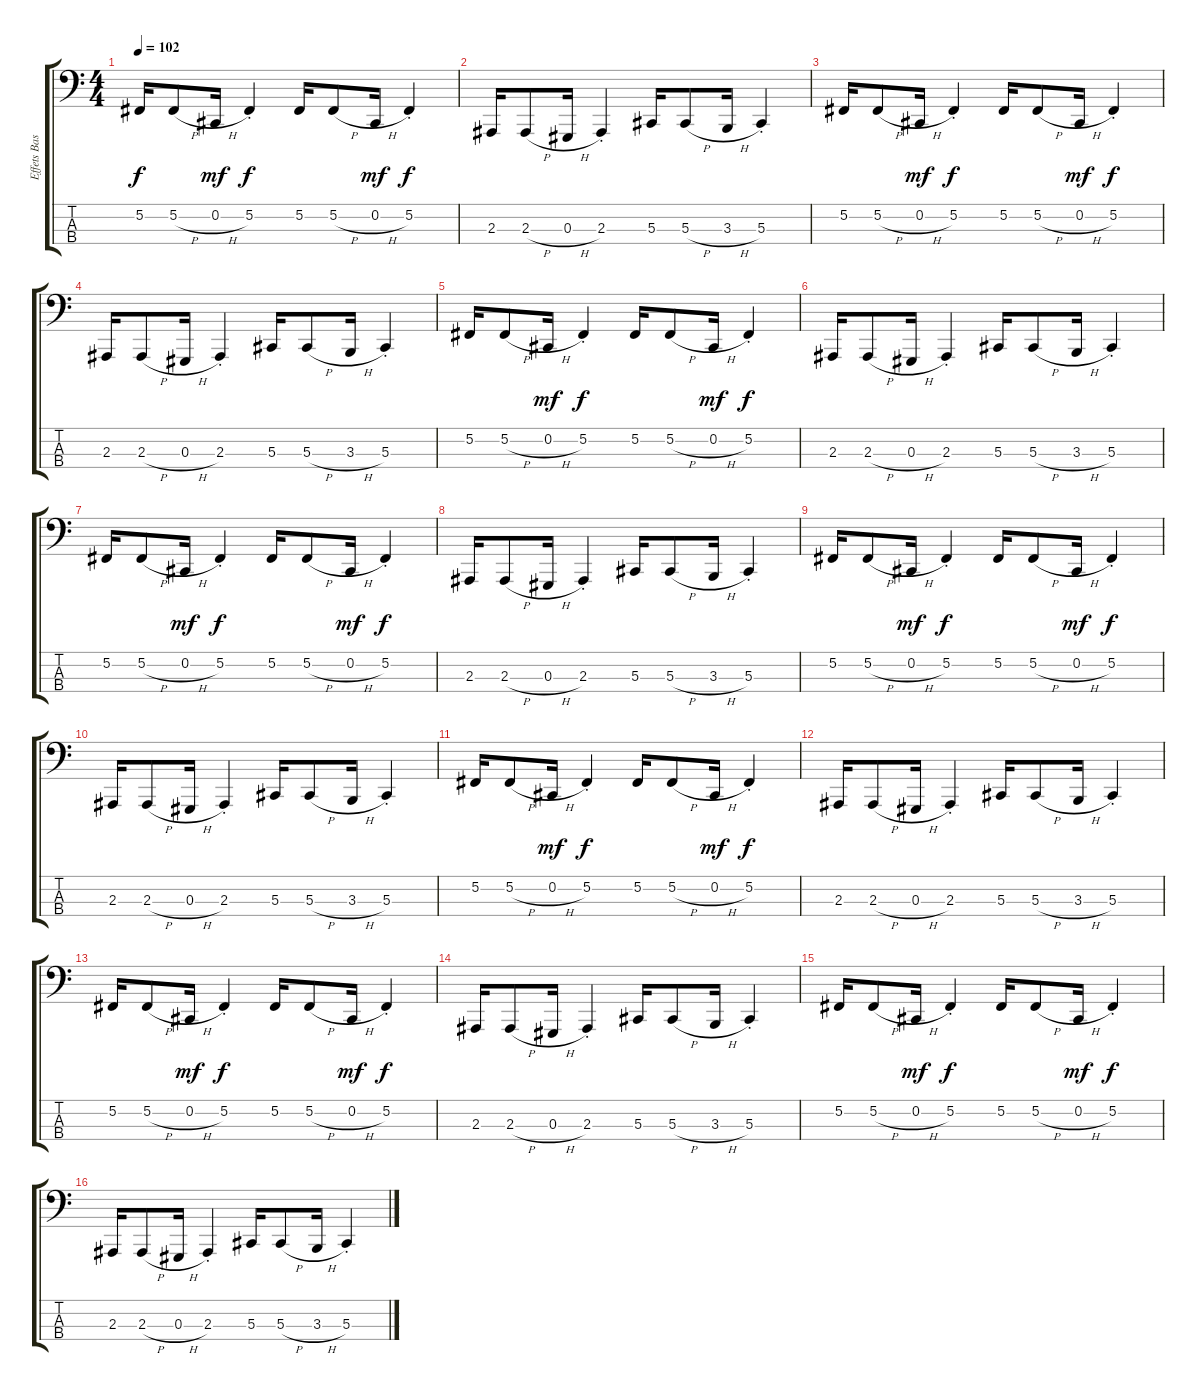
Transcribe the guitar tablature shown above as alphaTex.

\track ("Effets Basse" "Effets Bas") {instrument lead2sawtooth}
\staff {score tabs}
\tuning (Gb2 Db2 Ab1 Eb1) {hide}
\ts (4 4)
\tempo 102
\clef f4
\ks c
5.2.16{dy f} 5.2{h}.8 0.2{h}.16{dy mf} 5.2{st}.4{dy f} 5.2.16 5.2{h}.8 0.2{h}.16{dy mf} 5.2{st}.4{dy f} |
2.3.16 2.3{h}.8 0.3{h}.16 2.3{st}.4 5.3.16 5.3{h}.8 3.3{h}.16 5.3{st}.4 |
5.2.16 5.2{h}.8 0.2{h}.16{dy mf} 5.2{st}.4{dy f} 5.2.16 5.2{h}.8 0.2{h}.16{dy mf} 5.2{st}.4{dy f} |
2.3.16 2.3{h}.8 0.3{h}.16 2.3{st}.4 5.3.16 5.3{h}.8 3.3{h}.16 5.3{st}.4 |
5.2.16 5.2{h}.8 0.2{h}.16{dy mf} 5.2{st}.4{dy f} 5.2.16 5.2{h}.8 0.2{h}.16{dy mf} 5.2{st}.4{dy f} |
2.3.16 2.3{h}.8 0.3{h}.16 2.3{st}.4 5.3.16 5.3{h}.8 3.3{h}.16 5.3{st}.4 |
5.2.16 5.2{h}.8 0.2{h}.16{dy mf} 5.2{st}.4{dy f} 5.2.16 5.2{h}.8 0.2{h}.16{dy mf} 5.2{st}.4{dy f} |
2.3.16 2.3{h}.8 0.3{h}.16 2.3{st}.4 5.3.16 5.3{h}.8 3.3{h}.16 5.3{st}.4 |
5.2.16 5.2{h}.8 0.2{h}.16{dy mf} 5.2{st}.4{dy f} 5.2.16 5.2{h}.8 0.2{h}.16{dy mf} 5.2{st}.4{dy f} |
2.3.16 2.3{h}.8 0.3{h}.16 2.3{st}.4 5.3.16 5.3{h}.8 3.3{h}.16 5.3{st}.4 |
5.2.16 5.2{h}.8 0.2{h}.16{dy mf} 5.2{st}.4{dy f} 5.2.16 5.2{h}.8 0.2{h}.16{dy mf} 5.2{st}.4{dy f} |
2.3.16 2.3{h}.8 0.3{h}.16 2.3{st}.4 5.3.16 5.3{h}.8 3.3{h}.16 5.3{st}.4 |
5.2.16 5.2{h}.8 0.2{h}.16{dy mf} 5.2{st}.4{dy f} 5.2.16 5.2{h}.8 0.2{h}.16{dy mf} 5.2{st}.4{dy f} |
2.3.16 2.3{h}.8 0.3{h}.16 2.3{st}.4 5.3.16 5.3{h}.8 3.3{h}.16 5.3{st}.4 |
5.2.16 5.2{h}.8 0.2{h}.16{dy mf} 5.2{st}.4{dy f} 5.2.16 5.2{h}.8 0.2{h}.16{dy mf} 5.2{st}.4{dy f} |
2.3.16 2.3{h}.8 0.3{h}.16 2.3{st}.4 5.3.16 5.3{h}.8 3.3{h}.16 5.3{st}.4
